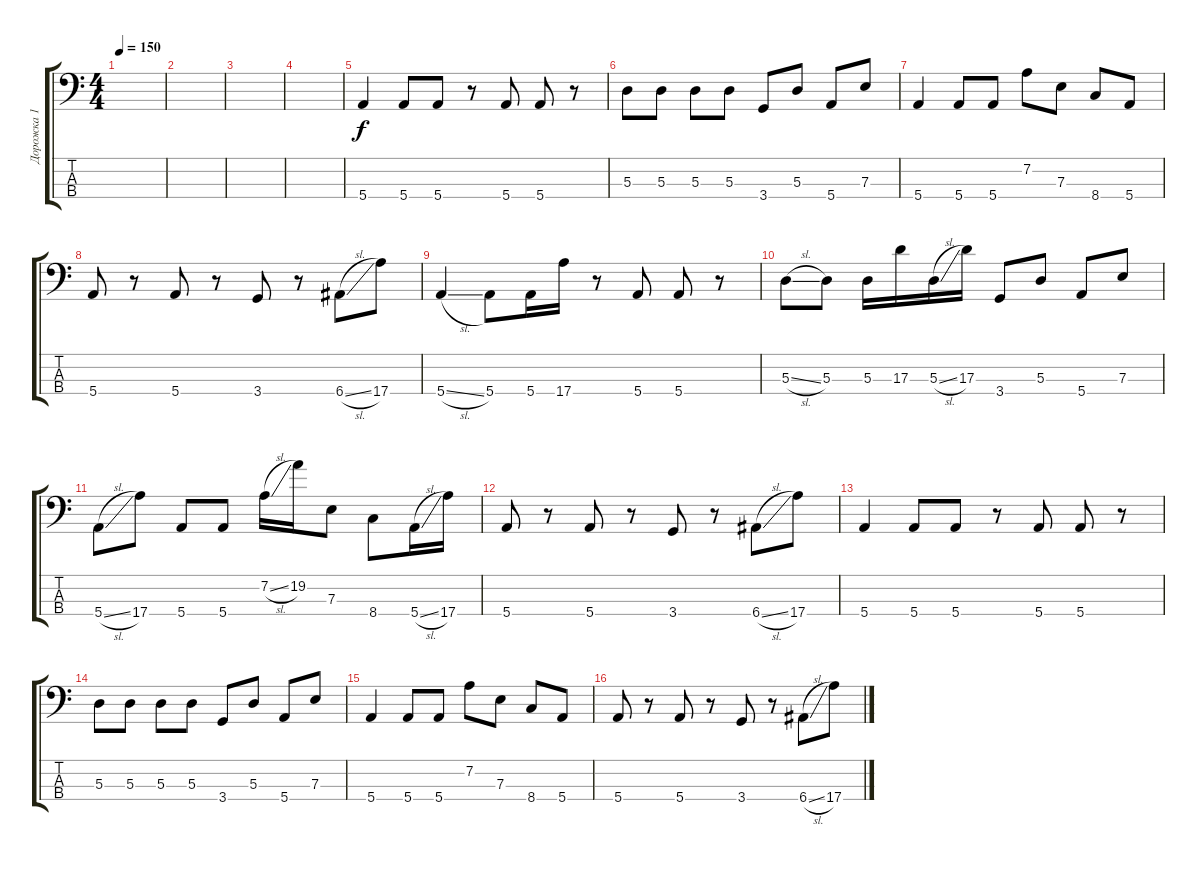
\track ("Дорожка 1" "Дорожка 1") {instrument synthbass1}
\staff {score tabs}
\tuning (G2 D2 A1 E1) {hide}
\ts (4 4)
\tempo 150
\clef f4
\ks c
|
|
|
|
5.4.4 5.4.8 5.4.8 r.8 5.4.8 5.4.8 r.8 |
5.3.8 5.3.8 5.3.8 5.3.8 3.4.8 5.3.8 5.4.8 7.3.8 |
5.4.4 5.4.8 5.4.8 7.2.8 7.3.8 8.4.8 5.4.8 |
5.4.8 r.8 5.4.8 r.8 3.4.8 r.8 6.4{sl}.8 17.4.8 |
5.4{sl}.4 5.4.8 5.4.16 17.4.16 r.8 5.4.8 5.4.8 r.8 |
5.3{sl}.8 5.3.8 5.3.16 17.3.16 5.3{sl}.16 17.3.16 3.4.8 5.3.8 5.4.8 7.3.8 |
5.4{sl}.8 17.4.8 5.4.8 5.4.8 7.2{sl}.16 19.2.16 7.3.8 8.4.8 5.4{sl}.16 17.4.16 |
5.4.8 r.8 5.4.8 r.8 3.4.8 r.8 6.4{sl}.8 17.4.8 |
5.4.4 5.4.8 5.4.8 r.8 5.4.8 5.4.8 r.8 |
5.3.8 5.3.8 5.3.8 5.3.8 3.4.8 5.3.8 5.4.8 7.3.8 |
5.4.4 5.4.8 5.4.8 7.2.8 7.3.8 8.4.8 5.4.8 |
5.4.8 r.8 5.4.8 r.8 3.4.8 r.8 6.4{sl}.8 17.4.8
